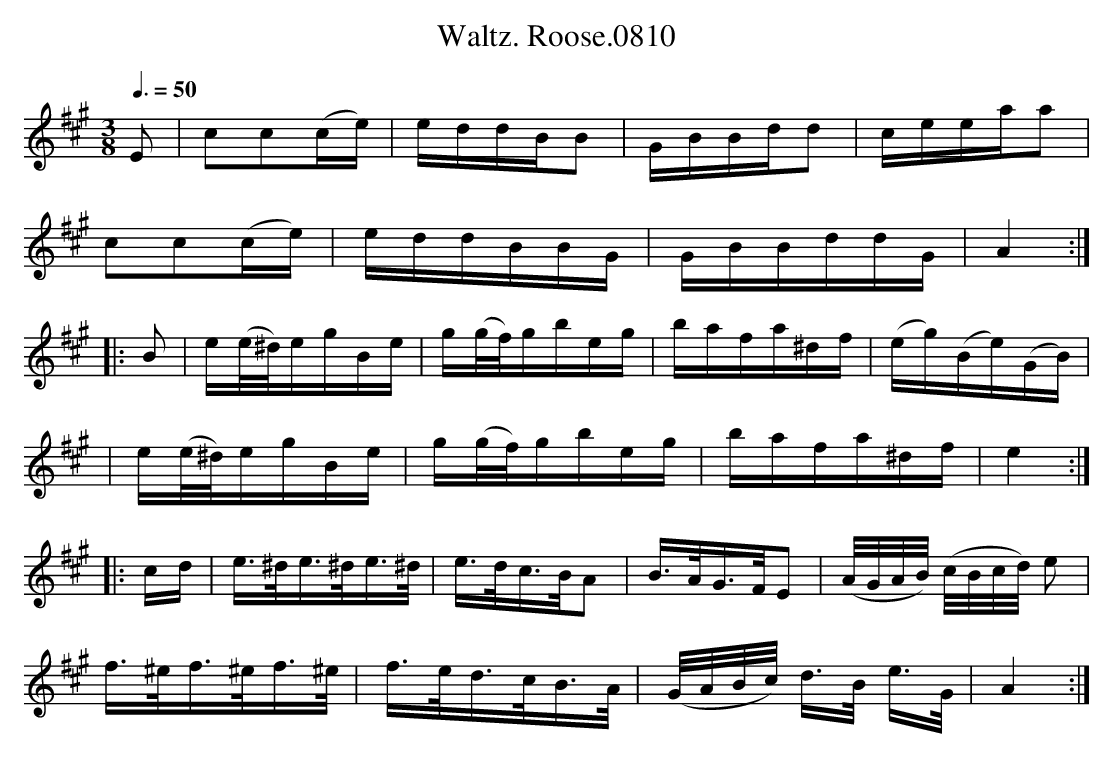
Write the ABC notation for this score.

X:1
T:Waltz. Roose.0810
M:3/8
L:1/16
Q:3/8=50
K:A
E2 | c2c2(ce) | eddBB2 | GBBdd2 | ceeaa2 |
c2c2(ce) | eddBBG | GBBddG | A4:|
|: B2 |e(e/^d/)egBe | g(g/f/)gbeg | bafa^df | (eg)(Be)(GB) |
|e(e/^d/)egBe | g(g/f/)gbeg | bafa^df | e4 :|
|: cd | e>^de>^de>^d | e>dc>BA2 | B>AG>FE2 | (A/G/A/B/) (c/B/c/d/) e2 |
f>^ef>^ef>^e | f>ed>cB>A | (G/A/B/c/) d>B e>G | A4 :|
